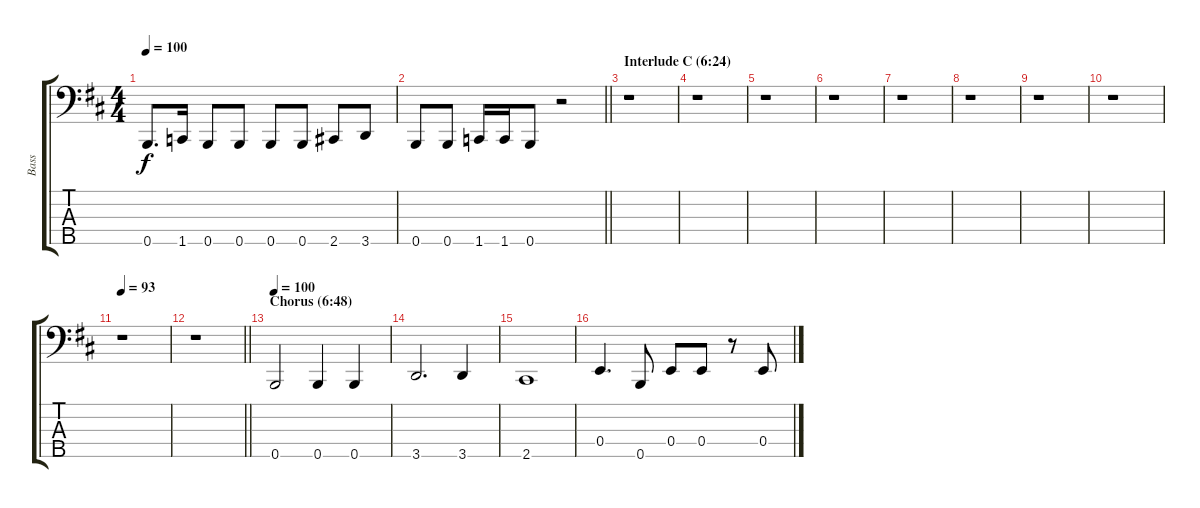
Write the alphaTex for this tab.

\track ("Bass" "Bass") {instrument electricbassfinger}
\staff {score tabs}
\tuning (G2 D2 A1 E1 B0) {hide}
\ts (4 4)
\tempo 100
\clef f4
\ks bminor
0.5.8{d dy f} 1.5.16 0.5.8 0.5.8 0.5.8 0.5.8 2.5.8 3.5.8 |
\barLineRight lightlight
0.5.8 0.5.8 1.5.16 1.5.16 0.5.8 r.2 |
\section ("" "Interlude C (6:24)")
r.1 |
r.1 |
r.1 |
r.1 |
r.1 |
r.1 |
r.1 |
r.1 |
\tempo 93
r.1 |
\barLineRight lightlight
r.1 |
\section ("" "Chorus (6:48)")
\tempo 100
0.5.2 0.5.4 0.5.4 |
3.5.2{d} 3.5.4 |
2.5.1 |
0.4.4{d} 0.5.8 0.4.8 0.4.8 r.8 0.4.8
